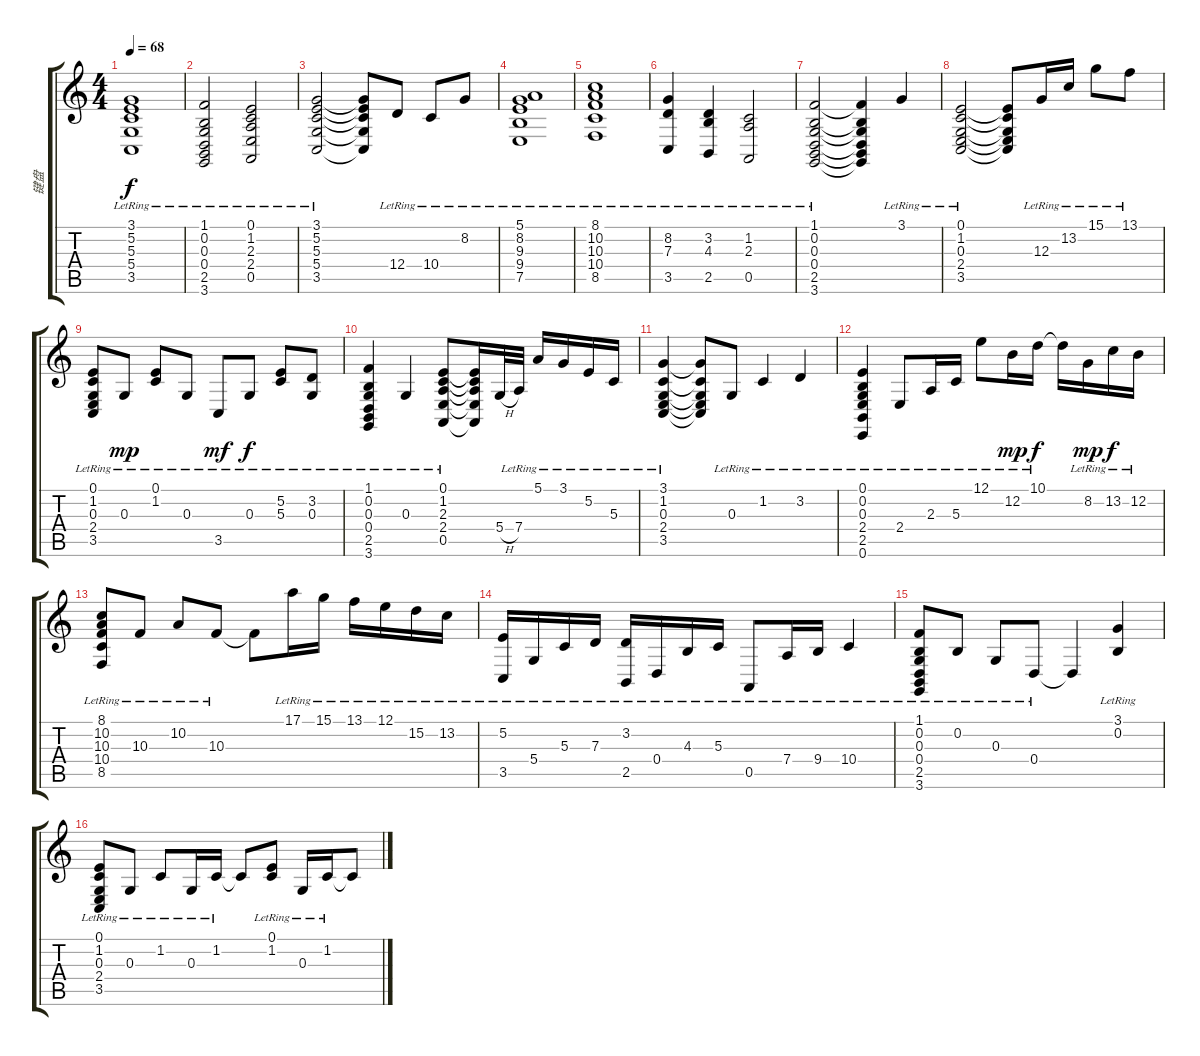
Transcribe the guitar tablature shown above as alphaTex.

\track ("键盘" "键盘") {instrument electricpiano2}
\staff {score tabs}
\tuning (E4 B3 G3 D3 A2 E2) {hide}
\ts (4 4)
\tempo 68
\clef g2
\ks c
(3.1{lr} 5.2{lr} 5.3{lr} 5.4{lr} 3.5{lr}).1{dy f instrument electricpiano2} |
(1.1{lr} 0.2{lr} 0.3{lr} 0.4{lr} 2.5{lr} 3.6{lr}).2 (0.1{lr} 1.2{lr} 2.3{lr} 2.4{lr} 0.5{lr}).2 |
(3.1{lr} 5.2{lr} 5.3{lr} 5.4{lr} 3.5{lr}).2 (3.1{t} 5.2{t} 5.3{t} 5.4{t} 3.5{t}).8 12.4{lr}.8 10.4{lr}.8 8.2{lr}.8 |
(5.1{lr} 8.2{lr} 9.3{lr} 9.4{lr} 7.5{lr}).1 |
(8.1{lr} 10.2{lr} 10.3{lr} 10.4{lr} 8.5{lr}).1 |
(8.2{lr} 7.3{lr} 3.5{lr}).4 (3.2{lr} 4.3{lr} 2.5{lr}).4 (1.2{lr} 2.3{lr} 0.5{lr}).2 |
(1.1{lr} 0.2{lr} 0.3{lr} 0.4{lr} 2.5{lr} 3.6{lr}).2 (1.1{t} 0.2{t} 0.3{t} 0.4{t} 2.5{t} 3.6{t}).4 3.1{lr}.4 |
(0.1{lr} 1.2{lr} 0.3{lr} 2.4{lr} 3.5{lr}).2 (0.1{t} 1.2{t} 0.3{t} 2.4{t} 3.5{t}).8 12.3{lr}.16 13.2{lr}.16 15.1{lr}.8 13.1{lr}.8 |
(0.1{lr} 1.2{lr} 0.3{lr} 2.4{lr} 3.5{lr}).8 0.3{lr}.8{dy mp} (0.1{lr} 1.2{lr}).8 0.3{lr}.8 3.5{lr}.8{dy mf} 0.3{lr}.8{dy f} (5.2{lr} 5.3{lr}).8 (3.2{lr} 0.3{lr}).8 |
(1.1{lr} 0.2{lr} 0.3{lr} 0.4{lr} 2.5{lr} 3.6{lr}).4 0.3{lr}.4 (0.1{lr} 1.2{lr} 2.3{lr} 2.4{lr} 0.5{lr}).8 (0.1{t} 1.2{t} 2.3{t} 2.4{t} 0.5{t}).16 5.4{h}.32 7.4{lr}.32 5.1{lr}.16 3.1{lr}.16 5.2{lr}.16 5.3{lr}.16 |
(3.1{lr} 1.2{lr} 0.3{lr} 2.4{lr} 3.5{lr}).4 (3.1{t} 1.2{t} 0.3{t} 2.4{t} 3.5{t}).8 0.3{lr}.8 1.2{lr}.4 3.2{lr}.4 |
(0.1{lr} 0.2{lr} 0.3{lr} 2.4{lr} 2.5{lr} 0.6{lr}).4 2.4{lr}.8 2.3{lr}.16 5.3{lr}.16 12.1{lr}.8 12.2{lr}.16{dy mp} 10.1{lr}.16{dy f} 10.1{t}.16 8.2{lr}.16{dy mp} 13.2{lr}.16{dy f} 12.2{lr}.16 |
(8.1{lr} 10.2{lr} 10.3{lr} 10.4{lr} 8.5{lr}).8 10.3{lr}.8 10.2{lr}.8 10.3{lr}.8 10.3{t}.8 17.1{lr}.16 15.1{lr}.16 13.1{lr}.16 12.1{lr}.16 15.2{lr}.16 13.2{lr}.16 |
(5.2{lr} 3.5{lr}).16 5.4{lr}.16 5.3{lr}.16 7.3{lr}.16 (3.2{lr} 2.5{lr}).16 0.4{lr}.16 4.3{lr}.16 5.3{lr}.16 0.5{lr}.8 7.4{lr}.16 9.4{lr}.16 10.4{lr}.4 |
(1.1{lr} 0.2{lr} 0.3{lr} 0.4{lr} 2.5{lr} 3.6{lr}).8 0.2{lr}.8 0.3{lr}.8 0.4{lr}.8 0.4{t}.4 (3.1{lr} 0.2{lr}).4 |
(0.1{lr} 1.2{lr} 0.3{lr} 2.4{lr} 3.5{lr}).8 0.3{lr}.8 1.2{lr}.8 0.3{lr}.16 1.2{lr}.16 1.2{t}.8 (0.1{lr} 1.2{lr}).8 0.3{lr}.16 1.2{lr}.16 1.2{t}.8
